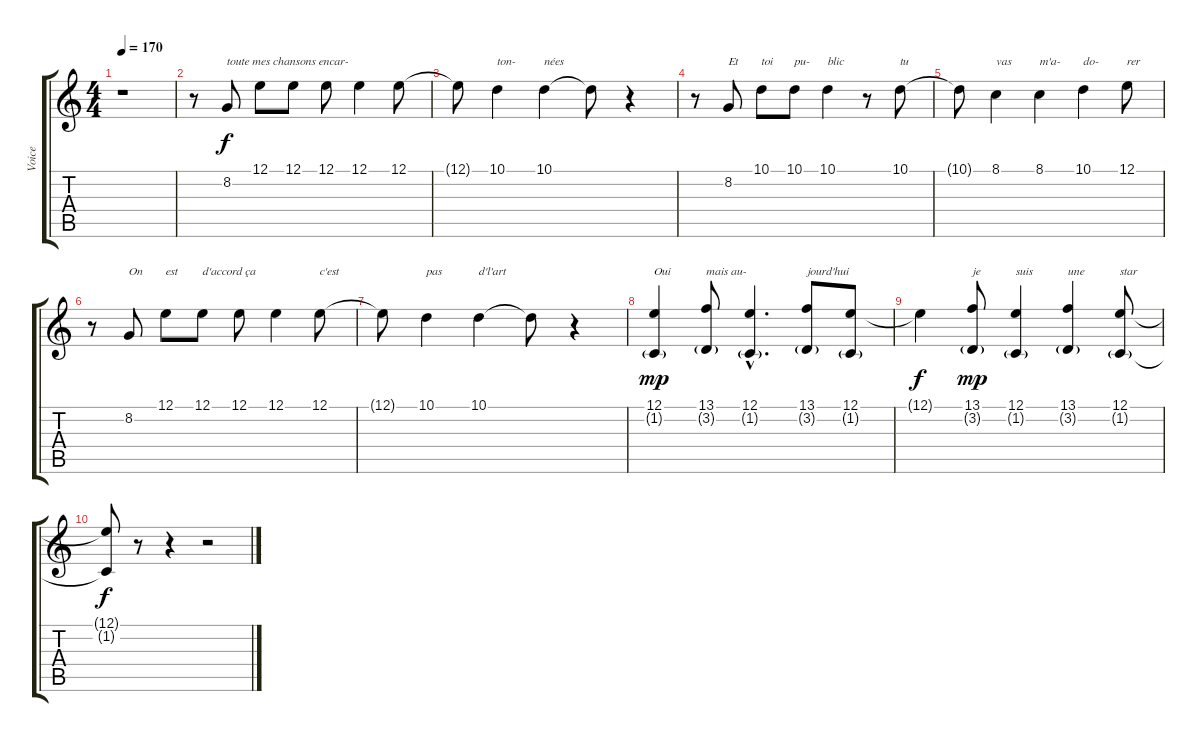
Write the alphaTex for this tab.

\track ("Voice" "Voice") {instrument tenorsax}
\staff {score tabs}
\tuning (E4 B3 G3 D3 A2 E2) {hide}
\ts (4 4)
\tempo 170
\clef g2
\ks c
r.1{dy mp} |
r.8 8.2.8{txt "toute mes chansons encar-" dy f} 12.1.8 12.1.8 12.1.8 12.1.4 12.1.8 |
12.1{t}.8 10.1.4{txt "ton-"} 10.1.4{txt "nées"} 10.1{t}.8 r.4 |
r.8 8.2.8{txt "Et"} 10.1.8{txt "toi"} 10.1.8{txt "pu-"} 10.1.4{txt "blic"} r.8 10.1.8{txt "tu"} |
10.1{t}.8 8.1.4{txt "vas"} 8.1.4{txt "m'a-"} 10.1.4{txt "do-"} 12.1.8{txt "rer"} |
r.8 8.2.8{txt "On"} 12.1.8{txt "est"} 12.1.8{txt "d'accord ça"} 12.1.8 12.1.4 12.1.8{txt "c'est"} |
12.1{t}.8 10.1.4{txt "pas"} 10.1.4{txt "d'l'art"} 10.1{t}.8 r.4 |
(12.1 1.2{g}).4{txt "Oui" dy mp} (13.1 3.2{g}).8{txt "mais au-"} (12.1{hac} 1.2{g hac}).4{d} (13.1 3.2{g}).8{txt "jourd'hui"} (12.1 1.2{g}).8 |
12.1{t}.4{dy f} (13.1 3.2{g}).8{txt "je" dy mp} (12.1 1.2{g}).4{txt "suis"} (13.1 3.2{g}).4{txt "une"} (12.1 1.2{g}).8{txt "star"} |
(12.1{t} 1.2{t}).8{dy f} r.8 r.4 r.2
